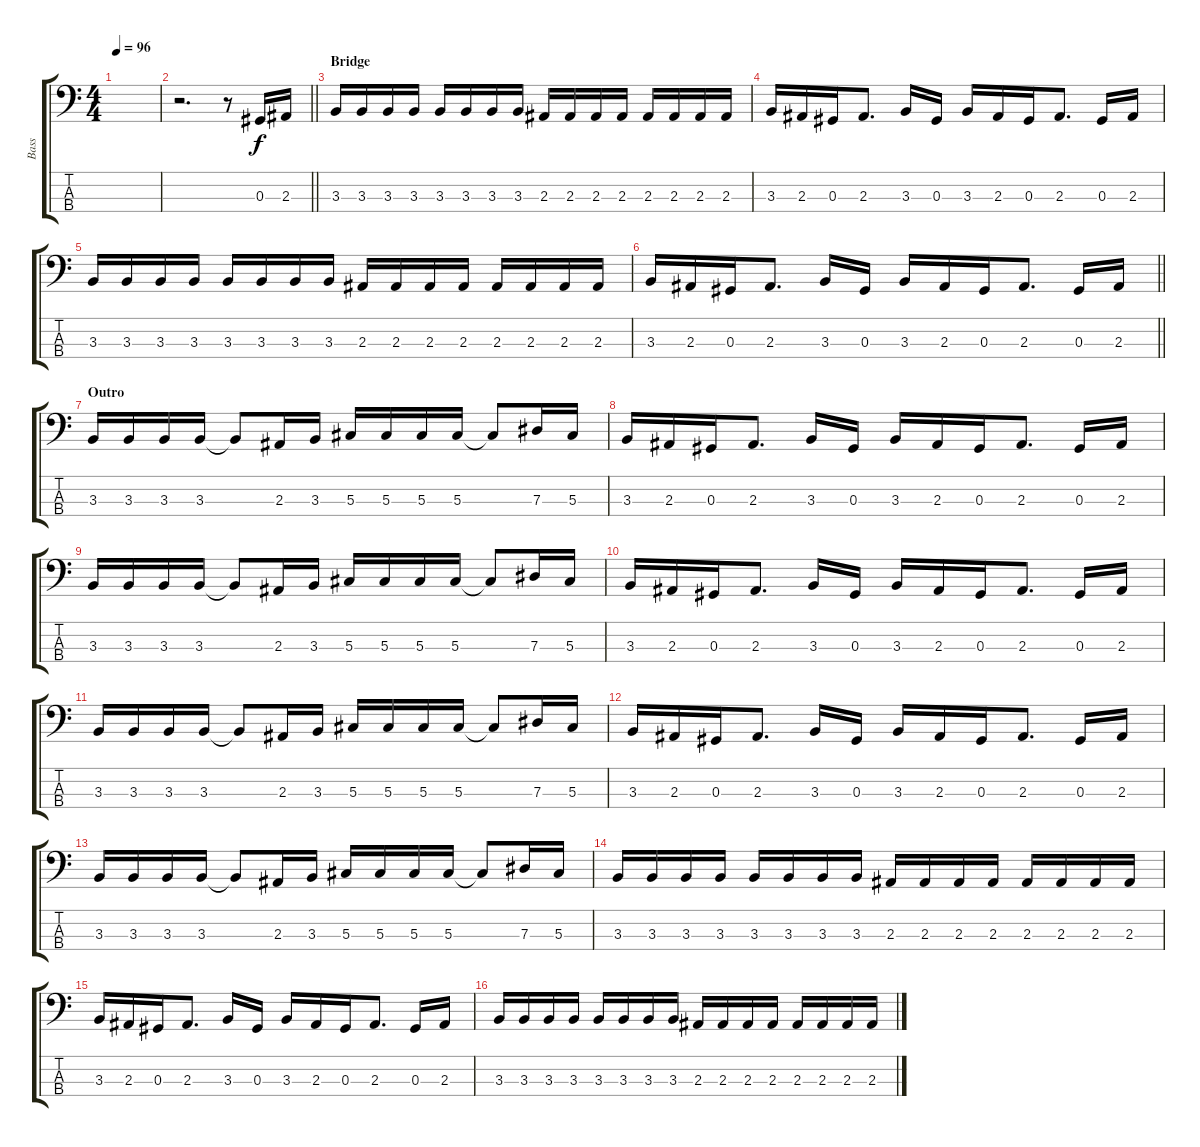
\track ("Bass" "Bass") {instrument electricbassfinger}
\staff {score tabs}
\tuning (Gb2 Db2 Ab1 Eb1) {hide}
\ts (4 4)
\tempo 96
\clef f4
\ks c
|
\barLineRight lightlight
r.2{d} r.8 0.3.16 2.3.16 |
\section ("" "Bridge")
3.3.16 3.3.16 3.3.16 3.3.16 3.3.16 3.3.16 3.3.16 3.3.16 2.3.16 2.3.16 2.3.16 2.3.16 2.3.16 2.3.16 2.3.16 2.3.16 |
3.3.16 2.3.16 0.3.16 2.3.8{d} 3.3.16 0.3.16 3.3.16 2.3.16 0.3.16 2.3.8{d} 0.3.16 2.3.16 |
3.3.16 3.3.16 3.3.16 3.3.16 3.3.16 3.3.16 3.3.16 3.3.16 2.3.16 2.3.16 2.3.16 2.3.16 2.3.16 2.3.16 2.3.16 2.3.16 |
\barLineRight lightlight
3.3.16 2.3.16 0.3.16 2.3.8{d} 3.3.16 0.3.16 3.3.16 2.3.16 0.3.16 2.3.8{d} 0.3.16 2.3.16 |
\section ("" "Outro")
3.3.16 3.3.16 3.3.16 3.3.16 3.3{t}.8 2.3.16 3.3.16 5.3.16 5.3.16 5.3.16 5.3.16 5.3{t}.8 7.3.16 5.3.16 |
3.3.16 2.3.16 0.3.16 2.3.8{d} 3.3.16 0.3.16 3.3.16 2.3.16 0.3.16 2.3.8{d} 0.3.16 2.3.16 |
3.3.16 3.3.16 3.3.16 3.3.16 3.3{t}.8 2.3.16 3.3.16 5.3.16 5.3.16 5.3.16 5.3.16 5.3{t}.8 7.3.16 5.3.16 |
3.3.16 2.3.16 0.3.16 2.3.8{d} 3.3.16 0.3.16 3.3.16 2.3.16 0.3.16 2.3.8{d} 0.3.16 2.3.16 |
3.3.16 3.3.16 3.3.16 3.3.16 3.3{t}.8 2.3.16 3.3.16 5.3.16 5.3.16 5.3.16 5.3.16 5.3{t}.8 7.3.16 5.3.16 |
3.3.16 2.3.16 0.3.16 2.3.8{d} 3.3.16 0.3.16 3.3.16 2.3.16 0.3.16 2.3.8{d} 0.3.16 2.3.16 |
3.3.16 3.3.16 3.3.16 3.3.16 3.3{t}.8 2.3.16 3.3.16 5.3.16 5.3.16 5.3.16 5.3.16 5.3{t}.8 7.3.16 5.3.16 |
3.3.16 3.3.16 3.3.16 3.3.16 3.3.16 3.3.16 3.3.16 3.3.16 2.3.16 2.3.16 2.3.16 2.3.16 2.3.16 2.3.16 2.3.16 2.3.16 |
3.3.16 2.3.16 0.3.16 2.3.8{d} 3.3.16 0.3.16 3.3.16 2.3.16 0.3.16 2.3.8{d} 0.3.16 2.3.16 |
3.3.16 3.3.16 3.3.16 3.3.16 3.3.16 3.3.16 3.3.16 3.3.16 2.3.16 2.3.16 2.3.16 2.3.16 2.3.16 2.3.16 2.3.16 2.3.16
